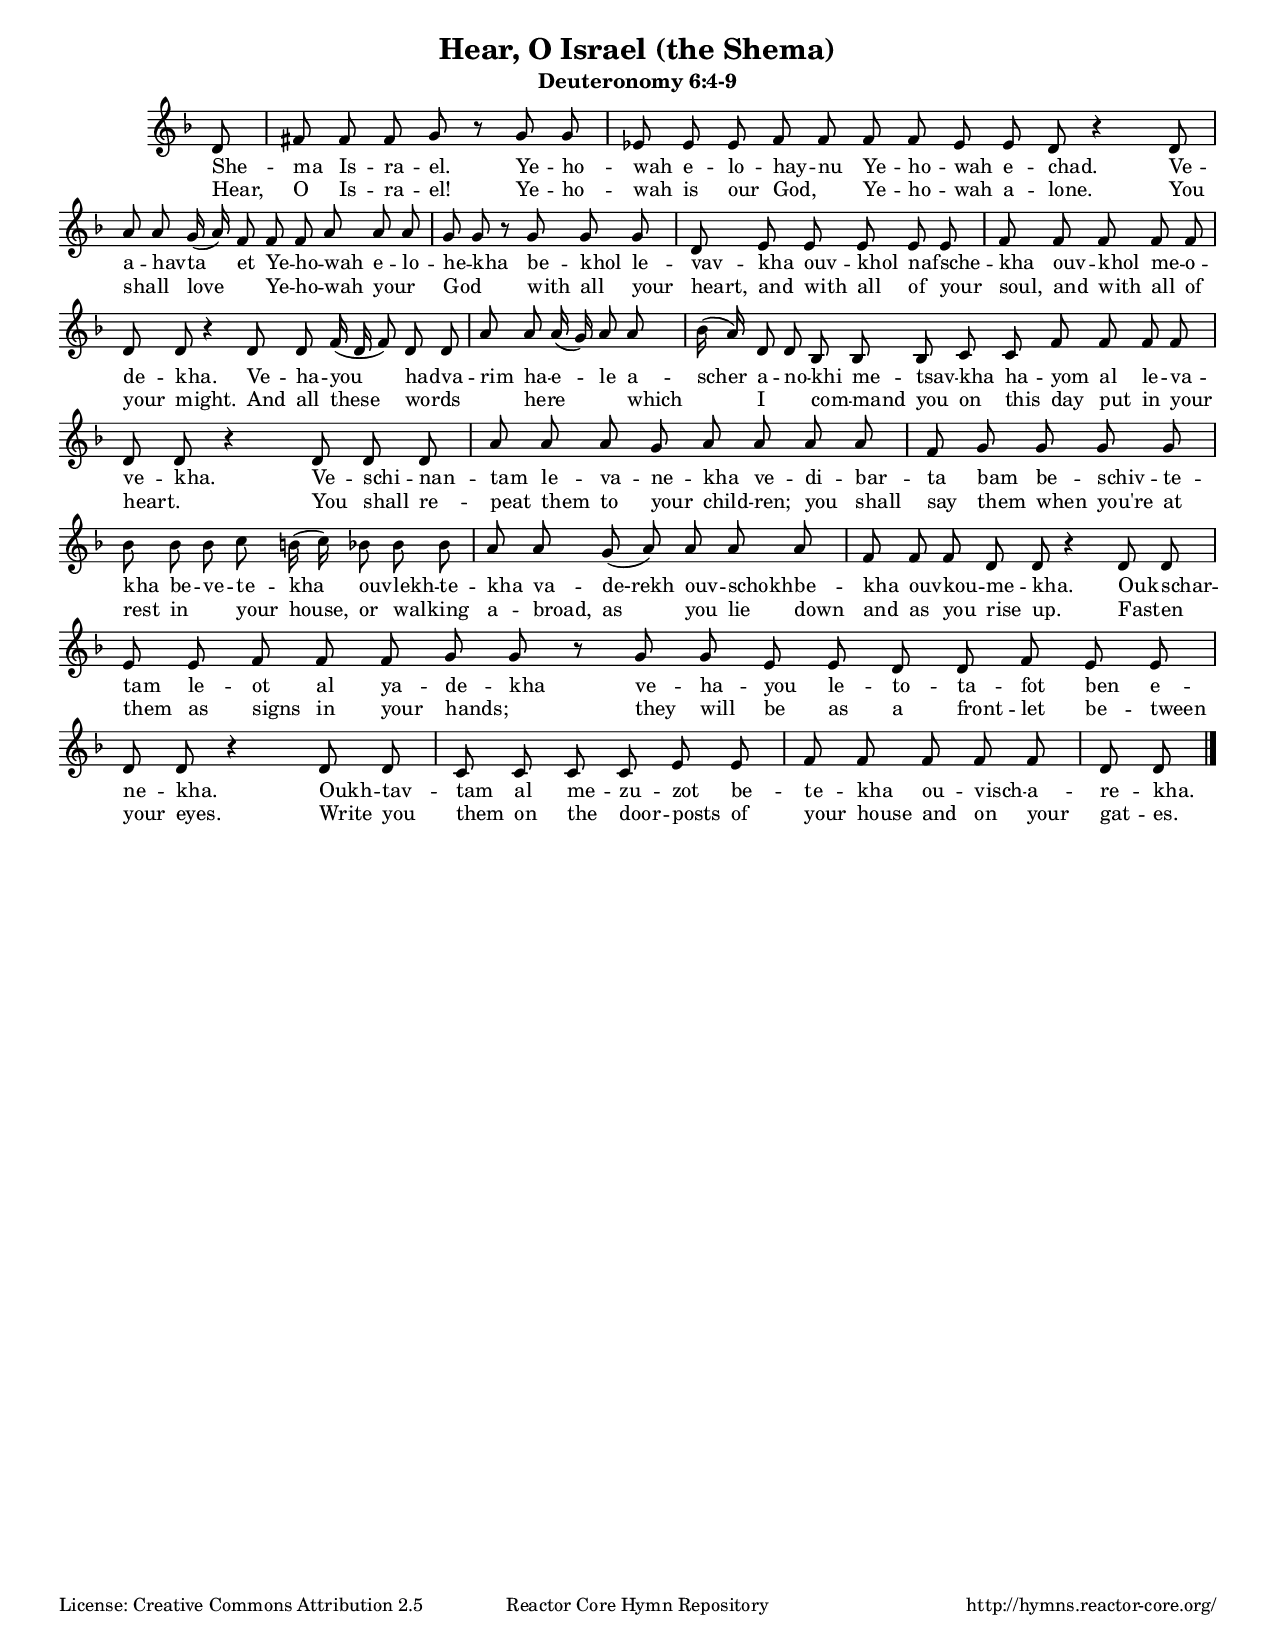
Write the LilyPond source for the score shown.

\version "2.11.32"

\header {
	title = "Hear, O Israel (the Shema)"
	subtitle = "Deuteronomy 6:4-9"
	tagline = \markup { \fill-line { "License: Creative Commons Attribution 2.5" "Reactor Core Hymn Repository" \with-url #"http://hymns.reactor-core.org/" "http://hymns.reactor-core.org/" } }
}

#(set-global-staff-size 16)
#(set-default-paper-size "letter" 'portrait)

increaseBarNumber = \applyContext
#(lambda (x)
  (let ((measurepos (ly:context-property x 'measurePosition)))
   ; Only increase bar number if not at start of measure.
   ; This way we ensure that you won't increase bar number twice
   ; if two parallel voices call increaseBarNumber simultanously:
   (if (< 0 (ly:moment-main-numerator measurepos)) ; ugh. ignore grace part
    (begin
     (ly:context-set-property!
      (ly:context-property-where-defined x 'internalBarNumber)
      'internalBarNumber
      (1+ (ly:context-property x 'internalBarNumber)))
     (ly:context-set-property!
      (ly:context-property-where-defined x 'currentBarNumber)
      'currentBarNumber
      (1+ (ly:context-property x 'currentBarNumber)))
     ; set main part of measurepos to zero, leave grace part as it is:
     (ly:context-set-property!
      (ly:context-property-where-defined x 'measurePosition)
      'measurePosition
      (ly:make-moment 0 1
       (ly:moment-grace-numerator measurepos)
       (ly:moment-grace-denominator measurepos)))))))

hardbar = {
  \bar "|"
  \increaseBarNumber
}

\score { \new Staff << \new Voice = "shema" { \key d \minor \clef treble \relative g' {
	\cadenzaOn
	d8 \hardbar fis fis fis g  r g g \hardbar ees ees ees fis fis fis fis
	ees ees d r4 d8 \hardbar a' a g16 (a) fis8 fis fis a a a \hardbar g g r g g g \hardbar
	d ees ees ees ees ees \hardbar fis fis fis fis fis \hardbar d d r4 d8 d fis16 (d fis8)
	d d \hardbar a' a a16 (g) a8 a \hardbar bes16 (a) d,8 d bes bes bes c c
	fis fis fis fis \hardbar d d r4 d8 d d \hardbar a' a a g a
	a a a \hardbar fis g g g g \hardbar bes bes bes c b16 (c)
	bes8 bes bes \hardbar a a g (a) a a a \hardbar fis fis fis d d r4
	d8 d \hardbar ees ees fis fis fis g g r g g
	ees ees d d fis ees ees \hardbar d d r4 d8 d \hardbar c
	c c c ees ees \hardbar fis fis fis fis fis \hardbar d d \bar "|."
	\cadenzaOff
} }
	\new Lyrics \lyricsto "shema" {
		% verse 4
		She -- ma Is -- ra -- el.  Ye -- ho -- wah e -- lo -- hay -- nu Ye -- ho -- wah e -- chad.
		% verse 5
		Ve -- a -- hav -- ta et Ye -- ho -- wah e -- lo -- he -- kha be -- khol
		le -- vav -- kha ouv -- khol naf -- sche -- kha ouv -- khol me -- o -- de -- kha.
		% verse 6
		Ve -- ha -- you had -- va -- rim ha -- e -- le a -- scher a -- no -- khi me -- tsav -- kha
		ha -- yom al le -- va -- ve -- kha.
		% verse 7
		Ve -- schi -- nan -- tam le -- va -- ne -- kha ve -- di -- bar -- ta bam be -- schiv -- te -- kha
		be -- ve -- te -- kha ouv -- lekh -- te -- kha va -- de-rekh ouv -- schokh -- be -- kha ouv -- kou -- me -- kha.
		% verse 8
		Ouk -- schar -- tam le -- ot al ya -- de -- kha ve -- ha -- you le -- to -- ta -- fot ben e -- ne -- kha.
		% verse 9
		Oukh -- tav -- tam al me -- zu -- zot be -- te -- kha ou -- visch -- a -- re -- kha.
	}
	\new Lyrics \lyricsto "shema" {
		% verse 4
		Hear, O Is -- ra -- el!  Ye -- ho -- wah is our God, _ Ye -- ho -- wah a -- lone.
		% verse 5
		You shall _ love _ Ye -- ho -- wah your _ God _ with all your heart, and with all of your soul,
		and with all of your might.
		% verse 6
		And all these words _ _ here _ _ which _ I _ com -- mand you on this day put in your heart. _
		% verse 7
		You shall re -- peat them to your child -- ren; you shall say them when you're at rest in _ your house,
		or walk -- ing a -- broad, as you lie down and as you rise up.
		% verse 8
		Fast -- en them as signs in your hands; _ they will be as a front -- let be -- tween your eyes.
		% verse 9
		Write you them on the door -- posts of your house and on your gat -- es. 
	}
>>
        \layout {
                \context { \Score \remove "Bar_number_engraver" }
                \context { \Staff \remove "Time_signature_engraver" }
                \context { \ChoirStaff \accepts "Lyrics" }
                \context {
                        \Lyrics \override LyricSpace #'minimum-distance = #1.2
                        \override LyricText #'self-alignment-X = #LEFT
                        \consists "Bar_engraver"
                        \consists "Separating_line_group_engraver"
                        \override BarLine #'transparent = ##t
                }
        }
  \midi {
  	\context { \Score tempoWholesPerMinute = #(ly:make-moment 50 4) } 
  	\context { \Staff midiInstrument = #"church organ" }
  } 
}
